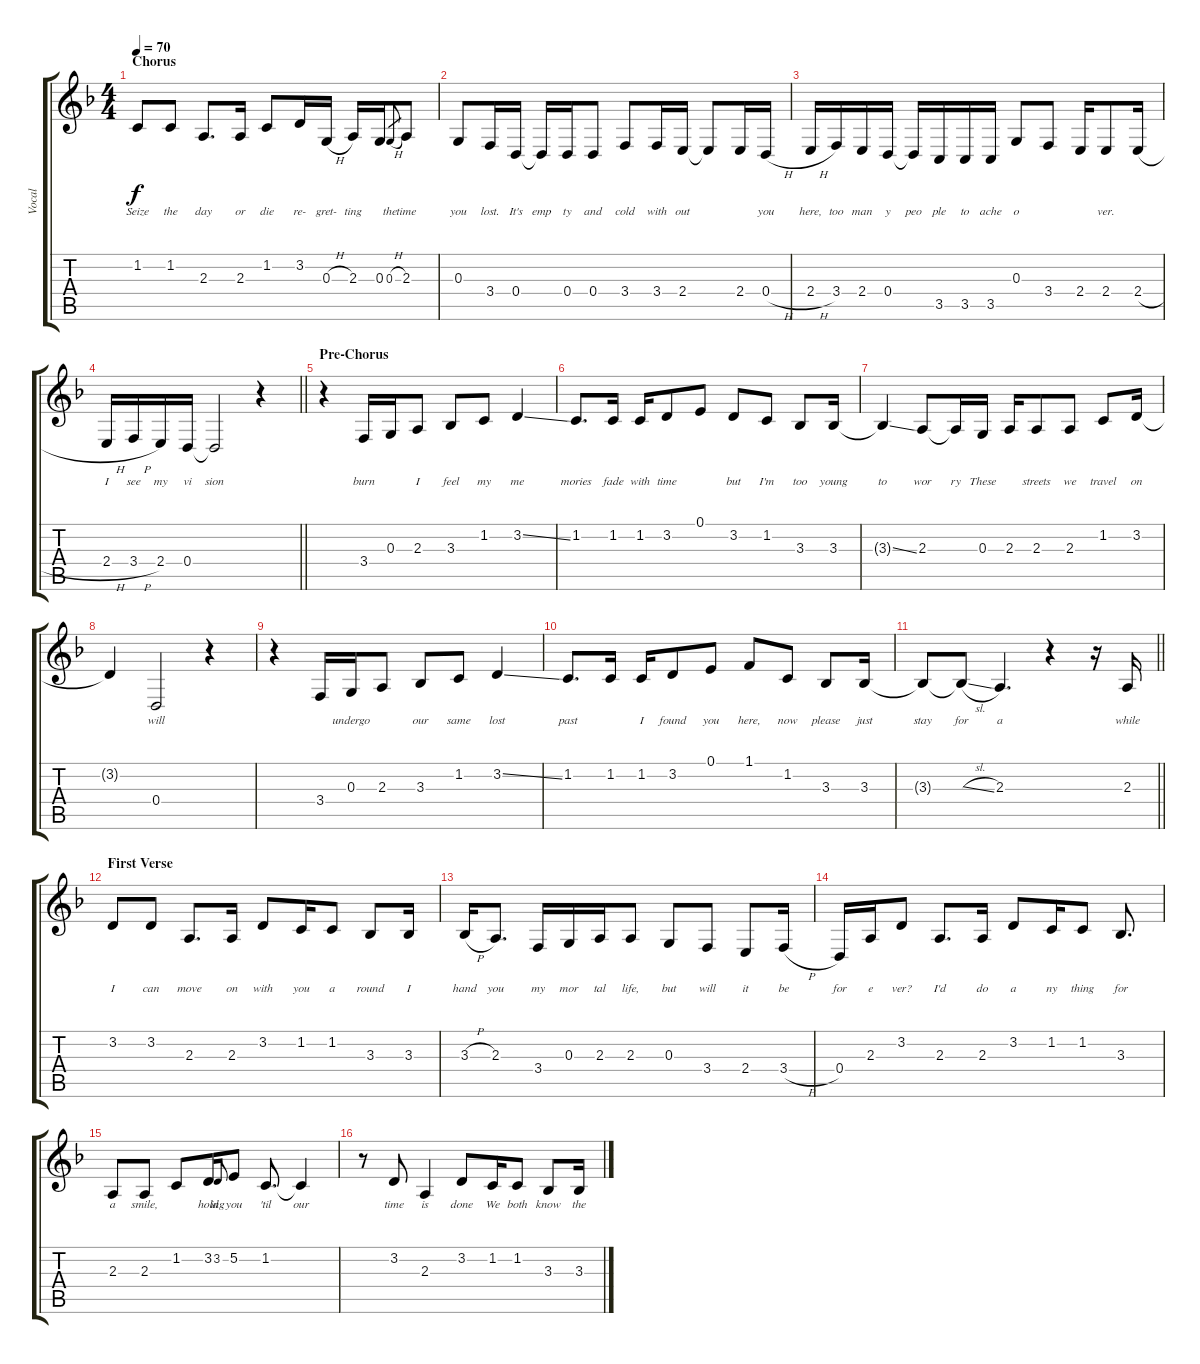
\track ("Vocal" "Vocal") {instrument sopranosax}
\staff {score tabs}
\tuning (E4 B3 G3 D3 A2 E2) {hide}
\ts (4 4)
\section ("" "Chorus")
\tempo 70
\clef g2
\ks f
1.2.8{lyrics (0 "Seize") lyrics (1 "") lyrics (2 "") lyrics (3 "") lyrics (4 "") dy f instrument sopranosax} 1.2.8{lyrics (0 "the") lyrics (1 "") lyrics (2 "") lyrics (3 "") lyrics (4 "")} 2.3.8{d lyrics (0 "day") lyrics (1 "") lyrics (2 "") lyrics (3 "") lyrics (4 "")} 2.3.16{lyrics (0 "or") lyrics (1 "") lyrics (2 "") lyrics (3 "") lyrics (4 "") beam split} 1.2.8{lyrics (0 "die") lyrics (1 "") lyrics (2 "") lyrics (3 "") lyrics (4 "") beam merge} 3.2.16{lyrics (0 "re-") lyrics (1 "") lyrics (2 "") lyrics (3 "") lyrics (4 "")} 0.3{h}.16{lyrics (0 "gret-") lyrics (1 "") lyrics (2 "") lyrics (3 "") lyrics (4 "") beam split} 2.3.16{lyrics (0 "ting") lyrics (1 "") lyrics (2 "") lyrics (3 "") lyrics (4 "") beam merge} 0.3.16{lyrics (0 "") lyrics (1 "") lyrics (2 "") lyrics (3 "") lyrics (4 "")} 0.3{h}.8{lyrics (0 "the") lyrics (1 "") lyrics (2 "") lyrics (3 "") lyrics (4 "") gr} 2.3.8{lyrics (0 "time") lyrics (1 "") lyrics (2 "") lyrics (3 "") lyrics (4 "")} |
0.3.8{lyrics (0 "you") lyrics (1 "") lyrics (2 "") lyrics (3 "") lyrics (4 "")} 3.4.16{lyrics (0 "lost.") lyrics (1 "") lyrics (2 "") lyrics (3 "") lyrics (4 "")} 0.4.16{lyrics (0 "It's") lyrics (1 "") lyrics (2 "") lyrics (3 "") lyrics (4 "")} 0.4{t}.16{lyrics (0 "emp") lyrics (1 "") lyrics (2 "") lyrics (3 "") lyrics (4 "")} 0.4.16{lyrics (0 "ty") lyrics (1 "") lyrics (2 "") lyrics (3 "") lyrics (4 "")} 0.4.8{lyrics (0 "and") lyrics (1 "") lyrics (2 "") lyrics (3 "") lyrics (4 "")} 3.4.8{lyrics (0 "cold") lyrics (1 "") lyrics (2 "") lyrics (3 "") lyrics (4 "")} 3.4.16{lyrics (0 "with") lyrics (1 "") lyrics (2 "") lyrics (3 "") lyrics (4 "")} 2.4.16{lyrics (0 "out") lyrics (1 "") lyrics (2 "") lyrics (3 "") lyrics (4 "")} 2.4{t}.8{lyrics (0 "") lyrics (1 "") lyrics (2 "") lyrics (3 "") lyrics (4 "")} 2.4.16{lyrics (0 "") lyrics (1 "") lyrics (2 "") lyrics (3 "") lyrics (4 "")} 0.4{h}.16{lyrics (0 "you") lyrics (1 "") lyrics (2 "") lyrics (3 "") lyrics (4 "")} |
2.4{h}.16{lyrics (0 "here,") lyrics (1 "") lyrics (2 "") lyrics (3 "") lyrics (4 "")} 3.4.16{lyrics (0 "too") lyrics (1 "") lyrics (2 "") lyrics (3 "") lyrics (4 "")} 2.4.16{lyrics (0 "man") lyrics (1 "") lyrics (2 "") lyrics (3 "") lyrics (4 "")} 0.4.16{lyrics (0 "y") lyrics (1 "") lyrics (2 "") lyrics (3 "") lyrics (4 "")} 0.4{t}.16{lyrics (0 "peo") lyrics (1 "") lyrics (2 "") lyrics (3 "") lyrics (4 "")} 3.5.16{lyrics (0 "ple") lyrics (1 "") lyrics (2 "") lyrics (3 "") lyrics (4 "")} 3.5.16{lyrics (0 "to") lyrics (1 "") lyrics (2 "") lyrics (3 "") lyrics (4 "")} 3.5.16{lyrics (0 "ache") lyrics (1 "") lyrics (2 "") lyrics (3 "") lyrics (4 "")} 0.3.8{lyrics (0 "o") lyrics (1 "") lyrics (2 "") lyrics (3 "") lyrics (4 "")} 3.4.8{lyrics (0 "") lyrics (1 "") lyrics (2 "") lyrics (3 "") lyrics (4 "")} 2.4.16{lyrics (0 "") lyrics (1 "") lyrics (2 "") lyrics (3 "") lyrics (4 "")} 2.4.8{lyrics (0 "ver.") lyrics (1 "") lyrics (2 "") lyrics (3 "") lyrics (4 "")} 2.4{h}.16{lyrics (0 "") lyrics (1 "") lyrics (2 "") lyrics (3 "") lyrics (4 "")} |
\barLineRight lightlight
2.4{h}.16{lyrics (0 "I") lyrics (1 "") lyrics (2 "") lyrics (3 "") lyrics (4 "")} 3.4{h}.16{lyrics (0 "see") lyrics (1 "") lyrics (2 "") lyrics (3 "") lyrics (4 "")} 2.4.16{lyrics (0 "my") lyrics (1 "") lyrics (2 "") lyrics (3 "") lyrics (4 "")} 0.4.16{lyrics (0 "vi") lyrics (1 "") lyrics (2 "") lyrics (3 "") lyrics (4 "")} 0.4{t}.2{lyrics (0 "sion") lyrics (1 "") lyrics (2 "") lyrics (3 "") lyrics (4 "")} r.4 |
\section ("" "Pre-Chorus")
r.4 3.4.16{lyrics (0 "burn") lyrics (1 "") lyrics (2 "") lyrics (3 "") lyrics (4 "")} 0.3.16{lyrics (0 "") lyrics (1 "") lyrics (2 "") lyrics (3 "") lyrics (4 "")} 2.3.8{lyrics (0 "I") lyrics (1 "") lyrics (2 "") lyrics (3 "") lyrics (4 "")} 3.3.8{lyrics (0 "feel") lyrics (1 "") lyrics (2 "") lyrics (3 "") lyrics (4 "")} 1.2.8{lyrics (0 "my") lyrics (1 "") lyrics (2 "") lyrics (3 "") lyrics (4 "")} 3.2{ss}.4{lyrics (0 "me") lyrics (1 "") lyrics (2 "") lyrics (3 "") lyrics (4 "")} |
1.2.8{d lyrics (0 "mories") lyrics (1 "") lyrics (2 "") lyrics (3 "") lyrics (4 "")} 1.2.16{lyrics (0 "fade") lyrics (1 "") lyrics (2 "") lyrics (3 "") lyrics (4 "")} 1.2.16{lyrics (0 "with") lyrics (1 "") lyrics (2 "") lyrics (3 "") lyrics (4 "")} 3.2.8{lyrics (0 "time") lyrics (1 "") lyrics (2 "") lyrics (3 "") lyrics (4 "")} 0.1.8{lyrics (0 "") lyrics (1 "") lyrics (2 "") lyrics (3 "") lyrics (4 "")} 3.2.8{lyrics (0 "but") lyrics (1 "") lyrics (2 "") lyrics (3 "") lyrics (4 "")} 1.2.8{lyrics (0 "I'm") lyrics (1 "") lyrics (2 "") lyrics (3 "") lyrics (4 "")} 3.3.8{lyrics (0 "too") lyrics (1 "") lyrics (2 "") lyrics (3 "") lyrics (4 "")} 3.3.16{lyrics (0 "young") lyrics (1 "") lyrics (2 "") lyrics (3 "") lyrics (4 "")} |
3.3{ss t}.4{lyrics (0 "to") lyrics (1 "") lyrics (2 "") lyrics (3 "") lyrics (4 "")} 2.3.8{lyrics (0 "wor") lyrics (1 "") lyrics (2 "") lyrics (3 "") lyrics (4 "")} 2.3{t}.16{lyrics (0 "ry") lyrics (1 "") lyrics (2 "") lyrics (3 "") lyrics (4 "")} 0.3.16{lyrics (0 "These") lyrics (1 "") lyrics (2 "") lyrics (3 "") lyrics (4 "")} 2.3.16{lyrics (0 "") lyrics (1 "") lyrics (2 "") lyrics (3 "") lyrics (4 "")} 2.3.8{lyrics (0 "streets") lyrics (1 "") lyrics (2 "") lyrics (3 "") lyrics (4 "")} 2.3.8{lyrics (0 "we") lyrics (1 "") lyrics (2 "") lyrics (3 "") lyrics (4 "")} 1.2.8{lyrics (0 "travel") lyrics (1 "") lyrics (2 "") lyrics (3 "") lyrics (4 "")} 3.2.16{lyrics (0 "on") lyrics (1 "") lyrics (2 "") lyrics (3 "") lyrics (4 "")} |
3.2{t}.4{lyrics (0 "") lyrics (1 "") lyrics (2 "") lyrics (3 "") lyrics (4 "")} 0.4.2{lyrics (0 "will") lyrics (1 "") lyrics (2 "") lyrics (3 "") lyrics (4 "")} r.4 |
r.4 3.4.16{lyrics (0 "") lyrics (1 "") lyrics (2 "") lyrics (3 "") lyrics (4 "")} 0.3.16{lyrics (0 "undergo") lyrics (1 "") lyrics (2 "") lyrics (3 "") lyrics (4 "")} 2.3.8{lyrics (0 "") lyrics (1 "") lyrics (2 "") lyrics (3 "") lyrics (4 "")} 3.3.8{lyrics (0 "our") lyrics (1 "") lyrics (2 "") lyrics (3 "") lyrics (4 "")} 1.2.8{lyrics (0 "same") lyrics (1 "") lyrics (2 "") lyrics (3 "") lyrics (4 "")} 3.2{ss}.4{lyrics (0 "lost") lyrics (1 "") lyrics (2 "") lyrics (3 "") lyrics (4 "")} |
1.2.8{d lyrics (0 "past") lyrics (1 "") lyrics (2 "") lyrics (3 "") lyrics (4 "")} 1.2.16{lyrics (0 "") lyrics (1 "") lyrics (2 "") lyrics (3 "") lyrics (4 "")} 1.2.16{lyrics (0 "I") lyrics (1 "") lyrics (2 "") lyrics (3 "") lyrics (4 "")} 3.2.8{lyrics (0 "found") lyrics (1 "") lyrics (2 "") lyrics (3 "") lyrics (4 "")} 0.1.8{lyrics (0 "you") lyrics (1 "") lyrics (2 "") lyrics (3 "") lyrics (4 "")} 1.1.8{lyrics (0 "here,") lyrics (1 "") lyrics (2 "") lyrics (3 "") lyrics (4 "")} 1.2.8{lyrics (0 "now") lyrics (1 "") lyrics (2 "") lyrics (3 "") lyrics (4 "")} 3.3.8{lyrics (0 "please") lyrics (1 "") lyrics (2 "") lyrics (3 "") lyrics (4 "")} 3.3.16{lyrics (0 "just") lyrics (1 "") lyrics (2 "") lyrics (3 "") lyrics (4 "")} |
\barLineRight lightlight
3.3{t}.8{lyrics (0 "stay") lyrics (1 "") lyrics (2 "") lyrics (3 "") lyrics (4 "")} 3.3{sl t}.8{lyrics (0 "for") lyrics (1 "") lyrics (2 "") lyrics (3 "") lyrics (4 "")} 2.3.4{d lyrics (0 "a") lyrics (1 "") lyrics (2 "") lyrics (3 "") lyrics (4 "")} r.4 r.16 2.3.16{lyrics (0 "while") lyrics (1 "") lyrics (2 "") lyrics (3 "") lyrics (4 "")} |
\section ("" "First Verse")
3.2.8{lyrics (0 "I") lyrics (1 "") lyrics (2 "") lyrics (3 "") lyrics (4 "")} 3.2.8{lyrics (0 "can") lyrics (1 "") lyrics (2 "") lyrics (3 "") lyrics (4 "")} 2.3.8{d lyrics (0 "move") lyrics (1 "") lyrics (2 "") lyrics (3 "") lyrics (4 "")} 2.3.16{lyrics (0 "on") lyrics (1 "") lyrics (2 "") lyrics (3 "") lyrics (4 "")} 3.2.8{lyrics (0 "with") lyrics (1 "") lyrics (2 "") lyrics (3 "") lyrics (4 "")} 1.2.16{lyrics (0 "you") lyrics (1 "") lyrics (2 "") lyrics (3 "") lyrics (4 "")} 1.2.8{lyrics (0 "a") lyrics (1 "") lyrics (2 "") lyrics (3 "") lyrics (4 "")} 3.3.8{lyrics (0 "round") lyrics (1 "") lyrics (2 "") lyrics (3 "") lyrics (4 "")} 3.3.16{lyrics (0 "I") lyrics (1 "") lyrics (2 "") lyrics (3 "") lyrics (4 "")} |
3.3{h}.16{lyrics (0 "hand") lyrics (1 "") lyrics (2 "") lyrics (3 "") lyrics (4 "")} 2.3.8{d lyrics (0 "you") lyrics (1 "") lyrics (2 "") lyrics (3 "") lyrics (4 "")} 3.4.16{lyrics (0 "my") lyrics (1 "") lyrics (2 "") lyrics (3 "") lyrics (4 "")} 0.3.16{lyrics (0 "mor") lyrics (1 "") lyrics (2 "") lyrics (3 "") lyrics (4 "")} 2.3.16{lyrics (0 "tal") lyrics (1 "") lyrics (2 "") lyrics (3 "") lyrics (4 "")} 2.3.8{lyrics (0 "life,") lyrics (1 "") lyrics (2 "") lyrics (3 "") lyrics (4 "")} 0.3.8{lyrics (0 "but") lyrics (1 "") lyrics (2 "") lyrics (3 "") lyrics (4 "")} 3.4.8{lyrics (0 "will") lyrics (1 "") lyrics (2 "") lyrics (3 "") lyrics (4 "")} 2.4.8{lyrics (0 "it") lyrics (1 "") lyrics (2 "") lyrics (3 "") lyrics (4 "")} 3.4{h}.16{lyrics (0 "be") lyrics (1 "") lyrics (2 "") lyrics (3 "") lyrics (4 "")} |
0.4.16{lyrics (0 "for") lyrics (1 "") lyrics (2 "") lyrics (3 "") lyrics (4 "")} 2.3.16{lyrics (0 "e") lyrics (1 "") lyrics (2 "") lyrics (3 "") lyrics (4 "")} 3.2.8{lyrics (0 "ver?") lyrics (1 "") lyrics (2 "") lyrics (3 "") lyrics (4 "")} 2.3.8{d lyrics (0 "I'd") lyrics (1 "") lyrics (2 "") lyrics (3 "") lyrics (4 "")} 2.3.16{lyrics (0 "do") lyrics (1 "") lyrics (2 "") lyrics (3 "") lyrics (4 "")} 3.2.8{lyrics (0 "a") lyrics (1 "") lyrics (2 "") lyrics (3 "") lyrics (4 "")} 1.2.16{lyrics (0 "ny") lyrics (1 "") lyrics (2 "") lyrics (3 "") lyrics (4 "")} 1.2.8{lyrics (0 "thing") lyrics (1 "") lyrics (2 "") lyrics (3 "") lyrics (4 "")} 3.3.8{d lyrics (0 "for") lyrics (1 "") lyrics (2 "") lyrics (3 "") lyrics (4 "")} |
2.3.8{lyrics (0 "a") lyrics (1 "") lyrics (2 "") lyrics (3 "") lyrics (4 "")} 2.3.8{lyrics (0 "smile,") lyrics (1 "") lyrics (2 "") lyrics (3 "") lyrics (4 "")} 1.2.8{lyrics (0 "") lyrics (1 "") lyrics (2 "") lyrics (3 "") lyrics (4 "")} 3.2.16{lyrics (0 "hold") lyrics (1 "") lyrics (2 "") lyrics (3 "") lyrics (4 "")} 3.2.8{lyrics (0 "ing") lyrics (1 "") lyrics (2 "") lyrics (3 "") lyrics (4 "") gr onbeat} 5.2.8{lyrics (0 "you") lyrics (1 "") lyrics (2 "") lyrics (3 "") lyrics (4 "")} 1.2.8{d lyrics (0 "'til") lyrics (1 "") lyrics (2 "") lyrics (3 "") lyrics (4 "")} 1.2{t}.4{lyrics (0 "our") lyrics (1 "") lyrics (2 "") lyrics (3 "") lyrics (4 "")} |
r.8 3.2.8{lyrics (0 "time") lyrics (1 "") lyrics (2 "") lyrics (3 "") lyrics (4 "")} 2.3.4{lyrics (0 "is") lyrics (1 "") lyrics (2 "") lyrics (3 "") lyrics (4 "")} 3.2.8{lyrics (0 "done") lyrics (1 "") lyrics (2 "") lyrics (3 "") lyrics (4 "")} 1.2.16{lyrics (0 "We") lyrics (1 "") lyrics (2 "") lyrics (3 "") lyrics (4 "")} 1.2.8{lyrics (0 "both") lyrics (1 "") lyrics (2 "") lyrics (3 "") lyrics (4 "")} 3.3.8{lyrics (0 "know") lyrics (1 "") lyrics (2 "") lyrics (3 "") lyrics (4 "")} 3.3.16{lyrics (0 "the") lyrics (1 "") lyrics (2 "") lyrics (3 "") lyrics (4 "")}
